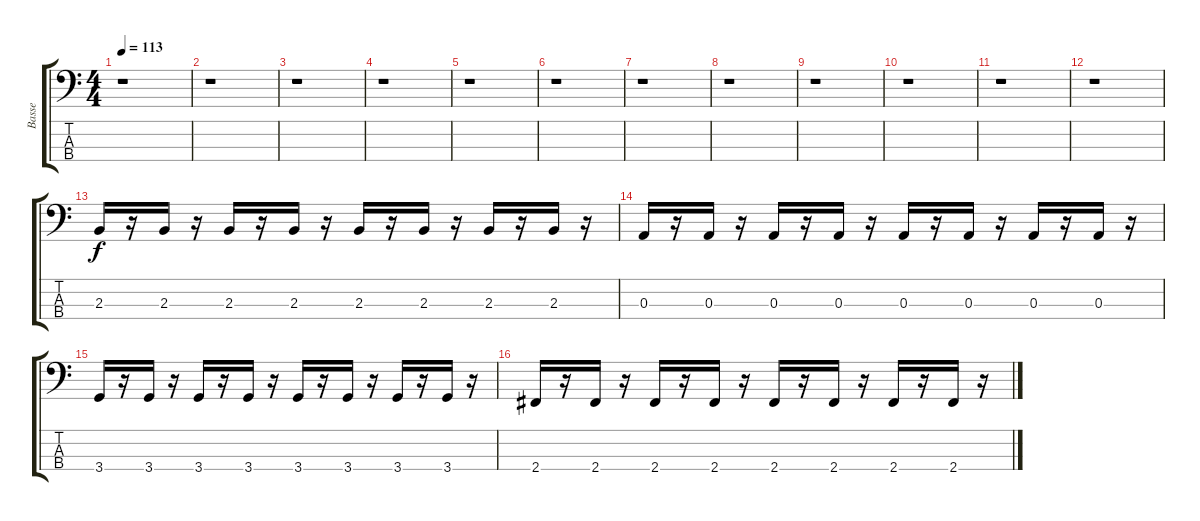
\track ("Basse" "Basse") {instrument electricbassfinger}
\staff {score tabs}
\tuning (G2 D2 A1 E1) {hide}
\ts (4 4)
\tempo 113
\clef f4
\ks c
r.1{dy f instrument electricbassfinger} |
r.1 |
r.1 |
r.1 |
r.1 |
r.1 |
r.1 |
r.1 |
r.1 |
r.1 |
r.1 |
r.1 |
2.3.16 r.16 2.3.16 r.16 2.3.16 r.16 2.3.16 r.16 2.3.16 r.16 2.3.16 r.16 2.3.16 r.16 2.3.16 r.16 |
0.3.16 r.16 0.3.16 r.16 0.3.16 r.16 0.3.16 r.16 0.3.16 r.16 0.3.16 r.16 0.3.16 r.16 0.3.16 r.16 |
3.4.16 r.16 3.4.16 r.16 3.4.16 r.16 3.4.16 r.16 3.4.16 r.16 3.4.16 r.16 3.4.16 r.16 3.4.16 r.16 |
2.4.16 r.16 2.4.16 r.16 2.4.16 r.16 2.4.16 r.16 2.4.16 r.16 2.4.16 r.16 2.4.16 r.16 2.4.16 r.16
